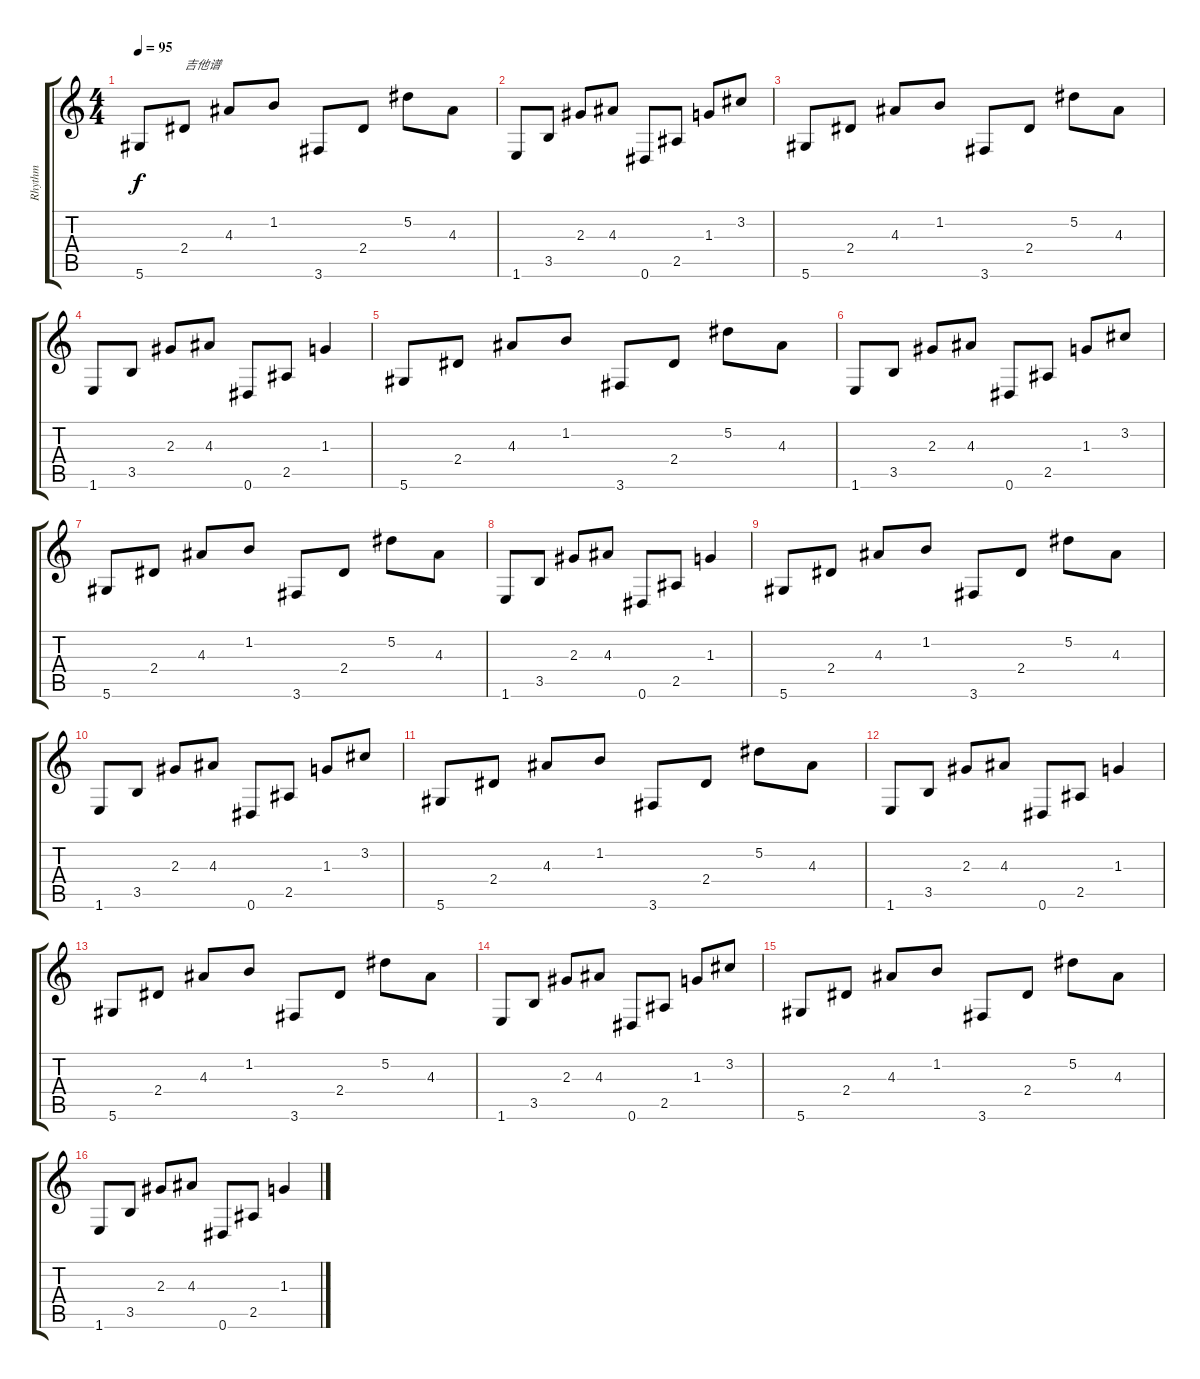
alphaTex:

\track ("Rhythm" "Rhythm") {instrument electricguitarjazz}
\staff {score tabs}
\tuning (Eb4 Bb3 Gb3 Db3 Ab2 Eb2) {hide}
\ts (4 4)
\tempo 95
\clef g2
\ks c
5.6.8{dy f instrument electricguitarjazz} 2.4.8{txt "吉他谱"} 4.3.8 1.2.8 3.6.8 2.4.8 5.2.8 4.3.8 |
1.6.8 3.5.8 2.3.8 4.3.8 0.6.8 2.5.8 1.3.8 3.2.8 |
5.6.8 2.4.8 4.3.8 1.2.8 3.6.8 2.4.8 5.2.8 4.3.8 |
1.6.8 3.5.8 2.3.8 4.3.8 0.6.8 2.5.8 1.3.4 |
5.6.8 2.4.8 4.3.8 1.2.8 3.6.8 2.4.8 5.2.8 4.3.8 |
1.6.8 3.5.8 2.3.8 4.3.8 0.6.8 2.5.8 1.3.8 3.2.8 |
5.6.8 2.4.8 4.3.8 1.2.8 3.6.8 2.4.8 5.2.8 4.3.8 |
1.6.8 3.5.8 2.3.8 4.3.8 0.6.8 2.5.8 1.3.4 |
5.6.8 2.4.8 4.3.8 1.2.8 3.6.8 2.4.8 5.2.8 4.3.8 |
1.6.8 3.5.8 2.3.8 4.3.8 0.6.8 2.5.8 1.3.8 3.2.8 |
5.6.8 2.4.8 4.3.8 1.2.8 3.6.8 2.4.8 5.2.8 4.3.8 |
1.6.8 3.5.8 2.3.8 4.3.8 0.6.8 2.5.8 1.3.4 |
5.6.8 2.4.8 4.3.8 1.2.8 3.6.8 2.4.8 5.2.8 4.3.8 |
1.6.8 3.5.8 2.3.8 4.3.8 0.6.8 2.5.8 1.3.8 3.2.8 |
5.6.8 2.4.8 4.3.8 1.2.8 3.6.8 2.4.8 5.2.8 4.3.8 |
1.6.8 3.5.8 2.3.8 4.3.8 0.6.8 2.5.8 1.3.4
